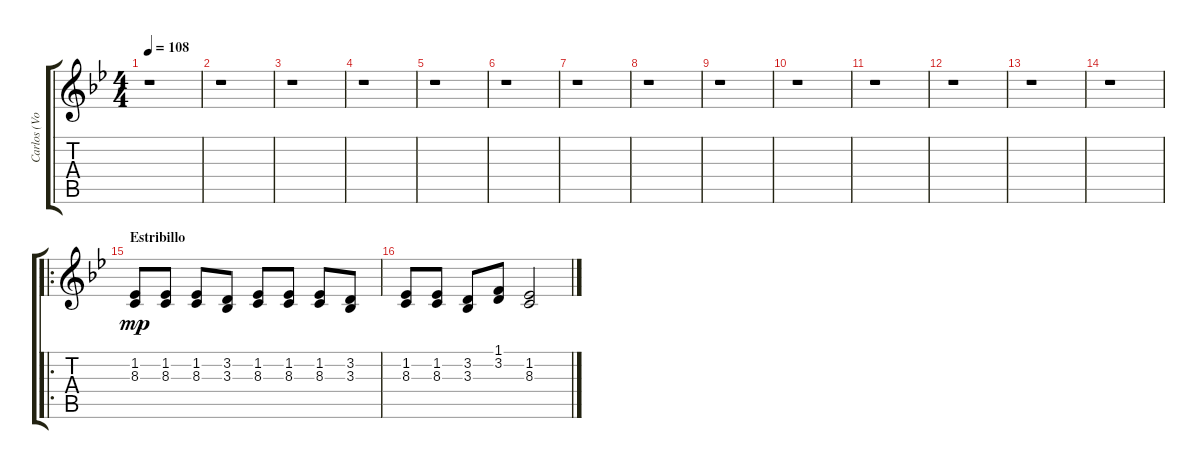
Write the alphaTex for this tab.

\track ("Carlos (Voz)" "Carlos (Vo") {instrument clarinet}
\staff {score tabs}
\tuning (E4 B3 G3 D3 A2 E2) {hide}
\ts (4 4)
\tempo 108
\clef g2
\ks bb
r.1{dy f} |
r.1 |
r.1 |
r.1 |
r.1 |
r.1 |
r.1 |
r.1 |
r.1 |
r.1 |
r.1 |
r.1 |
r.1 |
r.1 |
\ro
\section ("" "Estribillo")
(1.2 8.3).8{dy mp} (1.2 8.3).8 (1.2 8.3).8 (3.2 3.3).8 (1.2 8.3).8 (1.2 8.3).8 (1.2 8.3).8 (3.2 3.3).8 |
(1.2 8.3).8 (1.2 8.3).8 (3.2 3.3).8 (1.1 3.2).8 (1.2 8.3).2{volume 0}
